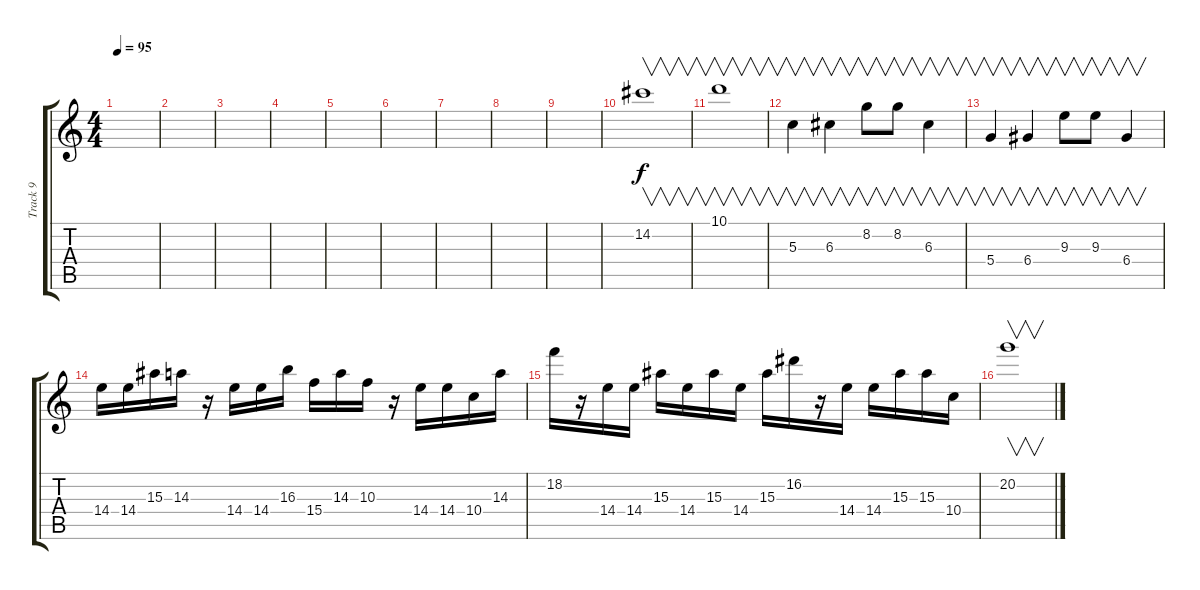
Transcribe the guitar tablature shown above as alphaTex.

\track ("Track 9" "Track 9") {instrument electricguitarclean}
\staff {score tabs}
\tuning (E4 B3 G3 D3 A2 E2) {hide}
\ts (4 4)
\tempo 95
\clef g2
\ks c
|
|
|
|
|
|
|
|
|
14.2.1{v} |
10.1.1{v} |
5.3.4{v} 6.3.4{v} 8.2.8{v} 8.2.8{v} 6.3.4{v} |
5.4.4{v} 6.4.4{v} 9.3.8{v} 9.3.8{v} 6.4.4{v} |
14.4.16 14.4.16 15.3.16 14.3.16 r.16 14.4.16 14.4.16 16.3.16 15.4.16 14.3.16 10.3.16 r.16 14.4.16 14.4.16 10.4.16 14.3.16 |
18.2.16 r.16 14.4.16 14.4.16 15.3.16 14.4.16 15.3.16 14.4.16 15.3.16 16.2.16 r.16 14.4.16 14.4.16 15.3.16 15.3.16 10.4.16 |
20.2.1{v}
